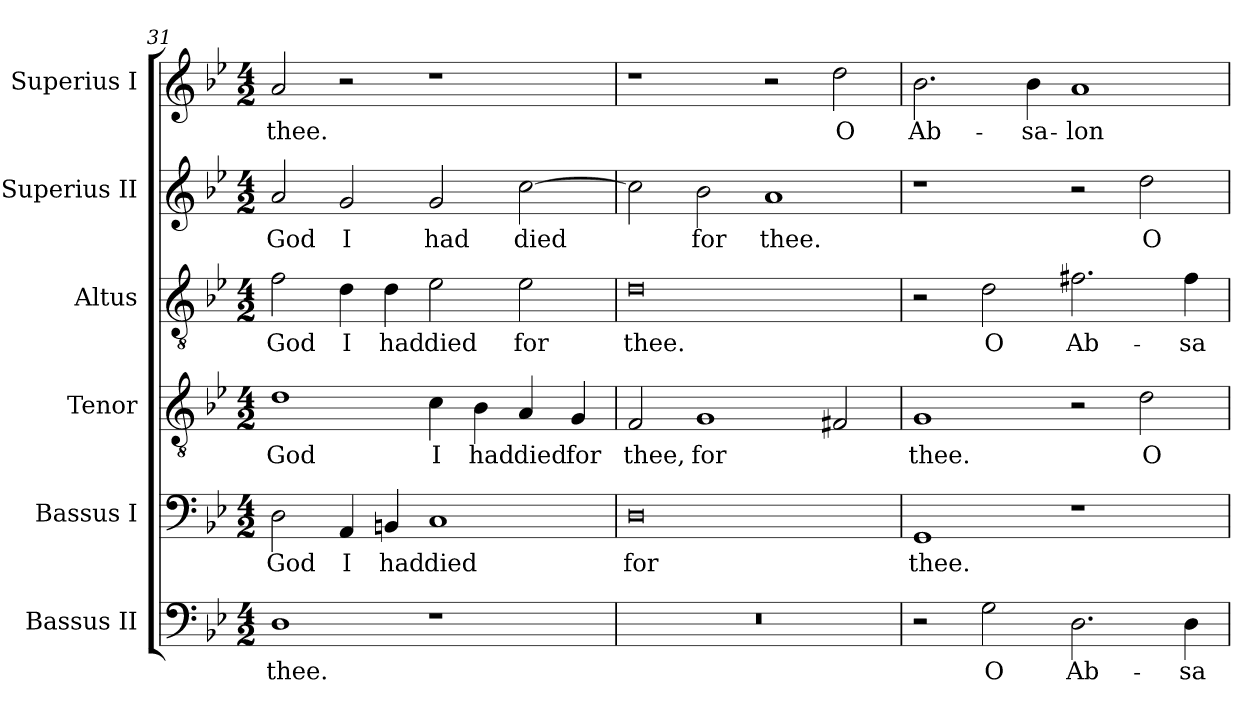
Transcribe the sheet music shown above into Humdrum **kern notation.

**kern	**text	**kern	**text	**kern	**text	**kern	**text	**kern	**text	**kern	**text
*part6	*part6	*part5	*part5	*part4	*part4	*part3	*part3	*part2	*part2	*part1	*part1
*staff6	*staff6	*staff5	*staff5	*staff4	*staff4	*staff3	*staff3	*staff2	*staff2	*staff1	*staff1
*I"Bassus II	*	*I"Bassus I	*	*I"Tenor	*	*I"Altus	*	*I"Superius II	*	*I"Superius I	*
*clefF4	*	*clefF4	*	*clefGv2	*	*clefGv2	*	*clefG2	*	*clefG2	*
*k[b-e-]	*	*k[b-e-]	*	*k[b-e-]	*	*k[b-e-]	*	*k[b-e-]	*	*k[b-e-]	*
*B-:	*	*B-:	*	*B-:	*	*B-:	*	*B-:	*	*B-:	*
*M4/2	*	*M4/2	*	*M4/2	*	*M4/2	*	*M4/2	*	*M4/2	*
=31	=31	=31	=31	=31	=31	=31	=31	=31	=31	=31	=31
!	!LO:LY:b:color=#000000	!	!	!	!	!	!	!	!	!	!
!	!	!	!LO:LY:b:color=#000000	!	!	!	!	!	!	!	!
!	!	!	!	!	!LO:LY:b:color=#000000	!	!	!	!	!	!
!	!	!	!	!	!	!	!LO:LY:b:color=#000000	!	!	!	!
!	!	!	!	!	!	!	!	!	!LO:LY:b:color=#000000	!	!
!	!	!	!	!	!	!	!	!	!	!	!LO:LY:b:color=#000000
1Di	thee.	2Di\	God	1di	God	2fi\	God	2ai/	God	2ai/	thee.
!	!	!	!LO:LY:b:color=#000000	!	!	!	!	!	!	!	!
!	!	!	!	!	!	!	!LO:LY:b:color=#000000	!	!	!	!
!	!	!	!	!	!	!	!	!	!LO:LY:b:color=#000000	!	!
.	.	4AAi/	I	.	.	4di\	I	2gi/	I	2r	.
!	!	!	!LO:LY:b:color=#000000	!	!	!	!	!	!	!	!
!	!	!	!	!	!	!	!LO:LY:b:color=#000000	!	!	!	!
.	.	4BBni/	had	.	.	4di\	had	.	.	.	.
!	!	!	!LO:LY:b:color=#000000	!	!	!	!	!	!	!	!
!	!	!	!	!	!LO:LY:b:color=#000000	!	!	!	!	!	!
!	!	!	!	!	!	!	!LO:LY:b:color=#000000	!	!	!	!
!	!	!	!	!	!	!	!	!	!LO:LY:b:color=#000000	!	!
1r	.	1Ci	died	4ci\	I	2e-i\	died	2gi/	had	1r	.
!	!	!	!	!	!LO:LY:b:color=#000000	!	!	!	!	!	!
.	.	.	.	4B-i\	had	.	.	.	.	.	.
!	!	!	!	!	!LO:LY:b:color=#000000	!	!	!	!	!	!
!	!	!	!	!	!	!	!LO:LY:b:color=#000000	!	!	!	!
!	!	!	!	!	!	!	!	!	!LO:LY:b:color=#000000	!	!
.	.	.	.	4Ai/	died	2e-i\	for	[2cci\	died	.	.
!	!	!	!	!	!LO:LY:b:color=#000000	!	!	!	!	!	!
.	.	.	.	4Gi/	for	.	.	.	.	.	.
=32	=32	=32	=32	=32	=32	=32	=32	=32	=32	=32	=32
!LO:N:vis=1	!	!	!	!	!	!	!	!	!	!	!
!	!	!	!LO:LY:b:color=#000000	!	!	!	!	!	!	!	!
!	!	!	!	!	!LO:LY:b:color=#000000	!	!	!	!	!	!
!	!	!	!	!	!	!	!LO:LY:b:color=#000000	!	!	!	!
0r	.	0Di	for	2Fi/	thee,	0di	thee.	2cci\]	.	1r	.
!	!	!	!	!	!LO:LY:b:color=#000000	!	!	!	!	!	!
!	!	!	!	!	!	!	!	!	!LO:LY:b:color=#000000	!	!
.	.	.	.	1Gi	for	.	.	2b-i\	for	.	.
!	!	!	!	!	!	!	!	!	!LO:LY:b:color=#000000	!	!
.	.	.	.	.	.	.	.	1ai	thee.	2r	.
!	!	!	!	!	!	!	!	!	!	!	!LO:LY:b:color=#000000
.	.	.	.	2F#Xi/	.	.	.	.	.	2ddi\	O
!!LO:PB:g=z
=33	=33	=33	=33	=33	=33	=33	=33	=33	=33	=33	=33
!	!	!	!LO:LY:b:color=#000000	!	!	!	!	!	!	!	!
!	!	!	!	!	!LO:LY:b:color=#000000	!	!	!	!	!	!
!	!	!	!	!	!	!	!	!	!	!	!LO:LY:b:color=#000000
2r	.	1GGi	thee.	1Gi	thee.	2r	.	1r	.	2.b-i\	Ab-
!	!LO:LY:b:color=#000000	!	!	!	!	!	!	!	!	!	!
!	!	!	!	!	!	!	!LO:LY:b:color=#000000	!	!	!	!
2Gi\	O	.	.	.	.	2di\	O	.	.	.	.
!	!	!	!	!	!	!	!	!	!	!	!LO:LY:b:color=#000000
.	.	.	.	.	.	.	.	.	.	4b-i\	-sa-
!	!LO:LY:b:color=#000000	!	!	!	!	!	!	!	!	!	!
!	!	!	!	!	!	!	!LO:LY:b:color=#000000	!	!	!	!
!	!	!	!	!	!	!	!	!	!	!	!LO:LY:b:color=#000000
2.Di\	Ab-	1r	.	2r	.	2.f#Xi\	Ab-	2r	.	1ai	-lon
!	!	!	!	!	!LO:LY:b:color=#000000	!	!	!	!	!	!
!	!	!	!	!	!	!	!	!	!LO:LY:b:color=#000000	!	!
.	.	.	.	2di\	O	.	.	2ddi\	O	.	.
!	!LO:LY:b:color=#000000	!	!	!	!	!	!	!	!	!	!
!	!	!	!	!	!	!	!LO:LY:b:color=#000000	!	!	!	!
4Di\	-sa-	.	.	.	.	4f#i\	-sa-	.	.	.	.
=	=	=	=	=	=	=	=	=	=	=	=
*-	*-	*-	*-	*-	*-	*-	*-	*-	*-	*-	*-
